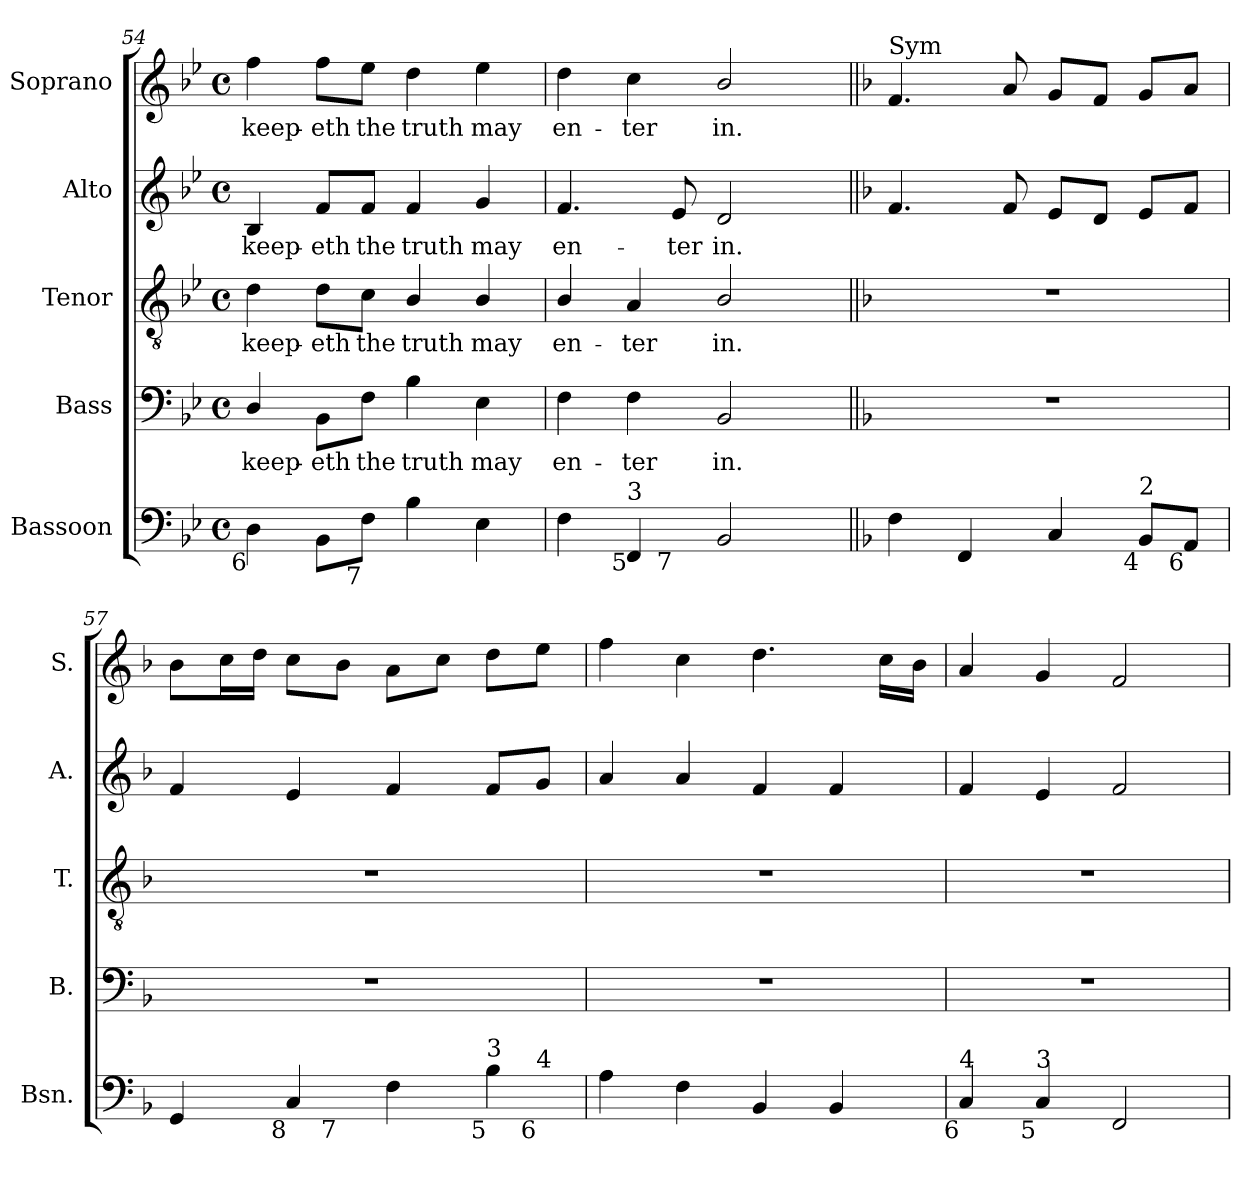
**kern	**kern	**text	**kern	**text	**kern	**text	**kern	**text
*part5	*part4	*part4	*part3	*part3	*part2	*part2	*part1	*part1
*staff5	*staff4	*staff4	*staff3	*staff3	*staff2	*staff2	*staff1	*staff1
*I"Bassoon	*I"Bass	*	*I"Tenor	*	*I"Alto	*	*I"Soprano	*
*I'Bsn.	*I'B.	*	*I'T.	*	*I'A.	*	*I'S.	*
*clefF4	*clefF4	*	*clefGv2	*	*clefG2	*	*clefG2	*
*	*	*	*ITrd7c12	*	*	*	*	*
*k[b-e-]	*k[b-e-]	*	*k[b-e-]	*	*k[b-e-]	*	*k[b-e-]	*
*B-:	*B-:	*	*B-:	*	*B-:	*	*B-:	*
*M4/4	*M4/4	*	*M4/4	*	*M4/4	*	*M4/4	*
*met(c)	*met(c)	*	*met(c)	*	*met(c)	*	*met(c)	*
=54	=54	=54	=54	=54	=54	=54	=54	=54
!	!	!LO:LY:b:color=#000000	!	!	!	!	!	!
!	!	!	!	!LO:LY:b:color=#000000	!	!	!	!
!	!	!	!	!	!	!LO:LY:b:color=#000000	!	!
!LO:TX:b:rj:t=6	!	!	!	!	!	!	!	!
!	!	!	!	!	!	!	!	!LO:LY:b:color=#000000
4Di\	4Di/	keep-	4Di\	keep-	4B-i/	keep-	4ffi\	keep-
!	!	!LO:LY:b:color=#000000	!	!	!	!	!	!
!	!	!	!	!LO:LY:b:color=#000000	!	!	!	!
!	!	!	!	!	!	!LO:LY:b:color=#000000	!	!
!	!	!	!	!	!	!	!	!LO:LY:b:color=#000000
8BB-i\L	8BB-i\L	-eth	8Di\L	-eth	8fi/L	-eth	8ffi\L	-eth
!	!	!LO:LY:b:color=#000000	!	!	!	!	!	!
!	!	!	!	!LO:LY:b:color=#000000	!	!	!	!
!	!	!	!	!	!	!LO:LY:b:color=#000000	!	!
!LO:TX:b:rj:t=7	!	!	!	!	!	!	!	!
!	!	!	!	!	!	!	!	!LO:LY:b:color=#000000
8Fi\J	8Fi\J	the	8Ci\J	the	8fi/J	the	8ee-i\J	the
!	!	!LO:LY:b:color=#000000	!	!	!	!	!	!
!	!	!	!	!LO:LY:b:color=#000000	!	!	!	!
!	!	!	!	!	!	!LO:LY:b:color=#000000	!	!
!	!	!	!	!	!	!	!	!LO:LY:b:color=#000000
4B-i\	4B-i\	truth	4BB-i/	truth	4fi/	truth	4ddi\	truth
!	!	!LO:LY:b:color=#000000	!	!	!	!	!	!
!	!	!	!	!LO:LY:b:color=#000000	!	!	!	!
!	!	!	!	!	!	!LO:LY:b:color=#000000	!	!
!	!	!	!	!	!	!	!	!LO:LY:b:color=#000000
4E-i\	4E-i\	may	4BB-i/	may	4gi/	may	4ee-i\	may
=55	=55	=55	=55	=55	=55	=55	=55	=55
!	!	!LO:LY:b:color=#000000	!	!	!	!	!	!
!	!	!	!	!LO:LY:b:color=#000000	!	!	!	!
!	!	!	!	!	!	!LO:LY:b:color=#000000	!	!
!LO:TX:b:rj:t=6	!	!	!	!	!	!	!	!
!LO:TX:t=4	!	!	!	!	!	!	!	!
!	!	!	!	!	!	!	!	!LO:LY:b:color=#000000
*^	*	*	*	*	*	*	*	*
4Fi\	4.ryy	4Fi\	en-	4BB-i/	en-	4.fi/	en-	4ddi\	en-
!	!	!	!LO:LY:b:color=#000000	!	!	!	!	!	!
!	!	!	!	!	!LO:LY:b:color=#000000	!	!	!	!
!LO:TX:b:rj:t=5	!	!	!	!	!	!	!	!	!
!LO:TX:t=3	!	!	!	!	!	!	!	!	!
!	!	!	!	!	!	!	!	!	!LO:LY:b:color=#000000
4FFi/	.	4Fi\	-ter	4AAi/	-ter	.	.	4cci\	-ter
!	!LO:TX:b:rj:t=7	!	!	!	!	!	!	!	!
!	!	!	!	!	!	!	!LO:LY:b:color=#000000	!	!
.	2ryy	.	.	.	.	8e-i/	-ter	.	.
!	!	!	!LO:LY:b:color=#000000	!	!	!	!	!	!
!	!	!	!	!	!LO:LY:b:color=#000000	!	!	!	!
!	!	!	!	!	!	!	!LO:LY:b:color=#000000	!	!
!	!	!	!	!	!	!	!	!	!LO:LY:b:color=#000000
2BB-i/	.	2BB-i/	in.	2BB-i/	in.	2di/	in.	2b-i/	in.
.	8ryy	.	.	.	.	.	.	.	.
*v	*v	*	*	*	*	*	*	*	*
!!LO:PB:g=z
=56||	=56||	=56||	=56||	=56||	=56||	=56||	=56||	=56||
*k[b-]	*k[b-]	*	*k[b-]	*	*k[b-]	*	*k[b-]	*
*F:	*F:	*	*F:	*	*F:	*	*F:	*
*^	*	*	*	*	*	*	*	*
!	!	!	!	!	!	!	!	!LO:TX:a:t=Sym	!
*v	*v	*	*	*	*	*	*	*	*
4Fi\	1r	.	1r	.	4.fi/	.	4.fi/	.
4FFi/	.	.	.	.	.	.	.	.
.	.	.	.	.	8fi/	.	8ai/	.
4Ci/	.	.	.	.	8ei/L	.	8gi/L	.
.	.	.	.	.	8di/J	.	8fi/J	.
!LO:TX:b:rj:t=4	!	!	!	!	!	!	!	!
!LO:TX:t=2	!	!	!	!	!	!	!	!
8BB-i/L	.	.	.	.	8ei/L	.	8gi/L	.
!LO:TX:b:rj:t=6	!	!	!	!	!	!	!	!
8AAi/J	.	.	.	.	8fi/J	.	8ai/J	.
=57	=57	=57	=57	=57	=57	=57	=57	=57
!LO:TX:b:rj:t=7	!	!	!	!	!	!	!	!
*^	*	*	*	*	*	*	*	*
4GGi/	4.ryy	1r	.	1r	.	4fi/	.	8b-i\L	.
.	.	.	.	.	.	.	.	16cci\L	.
.	.	.	.	.	.	.	.	16ddi\JJ	.
!LO:TX:b:rj:t=8	!	!	!	!	!	!	!	!	!
4Ci/	.	.	.	.	.	4ei/	.	8cci\L	.
!	!LO:TX:b:rj:t=7	!	!	!	!	!	!	!	!
.	2ryy	.	.	.	.	.	.	8b-i\J	.
4Fi\	.	.	.	.	.	4fi/	.	8ai\L	.
.	.	.	.	.	.	.	.	8cci\J	.
!LO:TX:b:rj:t=5	!	!	!	!	!	!	!	!	!
!LO:TX:t=3	!	!	!	!	!	!	!	!	!
4B-i\	.	.	.	.	.	8fi/L	.	8ddi\L	.
!	!LO:TX:b:rj:t=6	!	!	!	!	!	!	!	!
!	!LO:TX:t=4	!	!	!	!	!	!	!	!
.	8ryy	.	.	.	.	8gi/J	.	8eei\J	.
=58	=58	=58	=58	=58	=58	=58	=58	=58	=58
!LO:TX:b:rj:t=6	!	!	!	!	!	!	!	!	!
*v	*v	*	*	*	*	*	*	*	*
4Ai\	1r	.	1r	.	4ai/	.	4ffi\	.
4Fi\	.	.	.	.	4ai/	.	4cci\	.
4BB-i/	.	.	.	.	4fi/	.	4.ddi\	.
4BB-i/	.	.	.	.	4fi/	.	.	.
.	.	.	.	.	.	.	16cci\LL	.
.	.	.	.	.	.	.	16b-i\JJ	.
=59	=59	=59	=59	=59	=59	=59	=59	=59
!LO:TX:b:rj:t=6	!	!	!	!	!	!	!	!
!LO:TX:t=4	!	!	!	!	!	!	!	!
4Ci/	1r	.	1r	.	4fi/	.	4ai/	.
!LO:TX:b:rj:t=5	!	!	!	!	!	!	!	!
!LO:TX:t=3	!	!	!	!	!	!	!	!
4Ci/	.	.	.	.	4ei/	.	4gi/	.
2FFi/	.	.	.	.	2fi/	.	2fi/	.
=	=	=	=	=	=	=	=	=
*-	*-	*-	*-	*-	*-	*-	*-	*-
